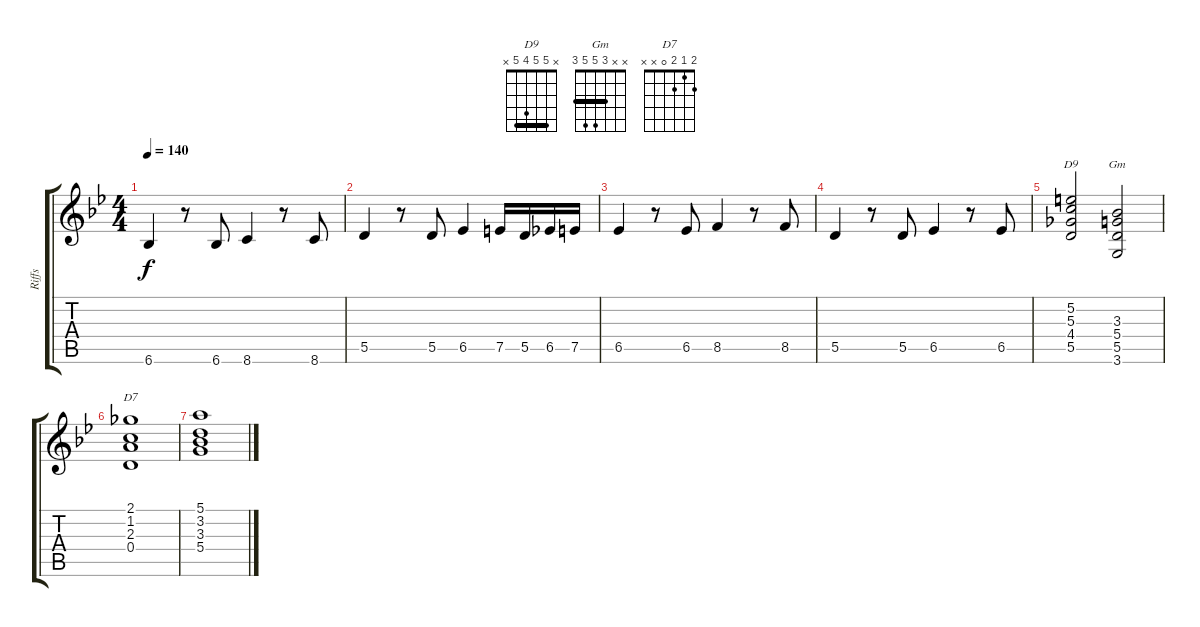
\track ("Riffs" "Riffs") {instrument acousticguitarnylon}
\staff {score tabs}
\tuning (E4 B3 G3 D3 A2 E2) {hide}
\chord ("D9" x 5 5 4 5 x) {barre 5}
\chord ("Gm" x x 3 5 5 3) {barre 3}
\chord ("D7" 2 1 2 0 x x)
\ts (4 4)
\tempo 140
\clef g2
\ks gminor
6.6.4{dy f} r.8 6.6.8 8.6.4 r.8 8.6.8 |
5.5.4 r.8 5.5.8 6.5.4 7.5.16 5.5.16 6.5.16 7.5.16 |
6.5.4 r.8 6.5.8 8.5.4 r.8 8.5.8 |
5.5.4 r.8 5.5.8 6.5.4 r.8 6.5.8 |
(5.2 5.3 4.4 5.5).2{ch "D9"} (3.3 5.4 5.5 3.6).2{ch "Gm"} |
(2.1 1.2 2.3 0.4).1{ch "D7"} |
(5.1 3.2 3.3 5.4).1
